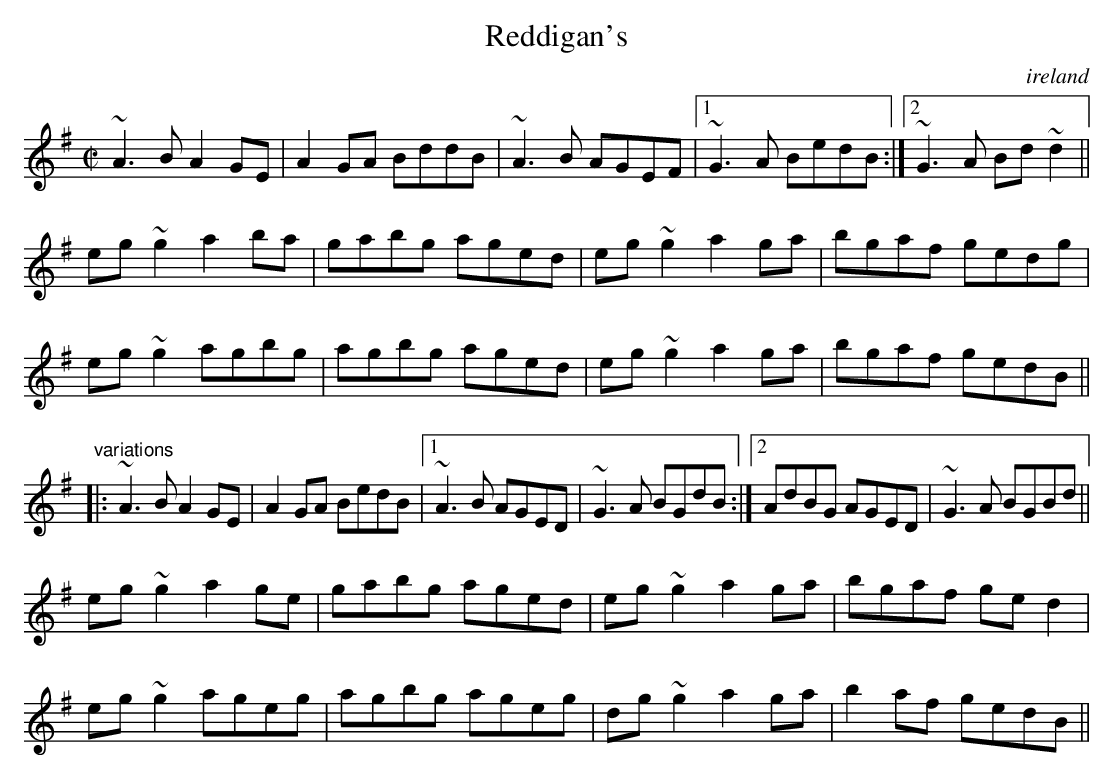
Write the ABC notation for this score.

X:1
T:Reddigan's
O:ireland
M:C|
K:Ador
~A3B A2GE|A2GA BddB|~A3B AGEF|1 ~G3A BedB:|2 ~G3A Bd~d2||
eg~g2 a2ba|gabg aged|eg~g2 a2ga|bgaf gedg|
eg~g2 agbg|agbg aged|eg~g2 a2ga|bgaf gedB||
"variations"
|:~A3B A2GE|A2GA BedB|1 ~A3B AGED|~G3A BGdB:|2 AdBG AGED|~G3A BGBd||
eg~g2 a2ge|gabg aged|eg~g2 a2ga|bgaf ged2|
eg~g2 ageg|agbg ageg|dg~g2 a2ga|b2af gedB||
